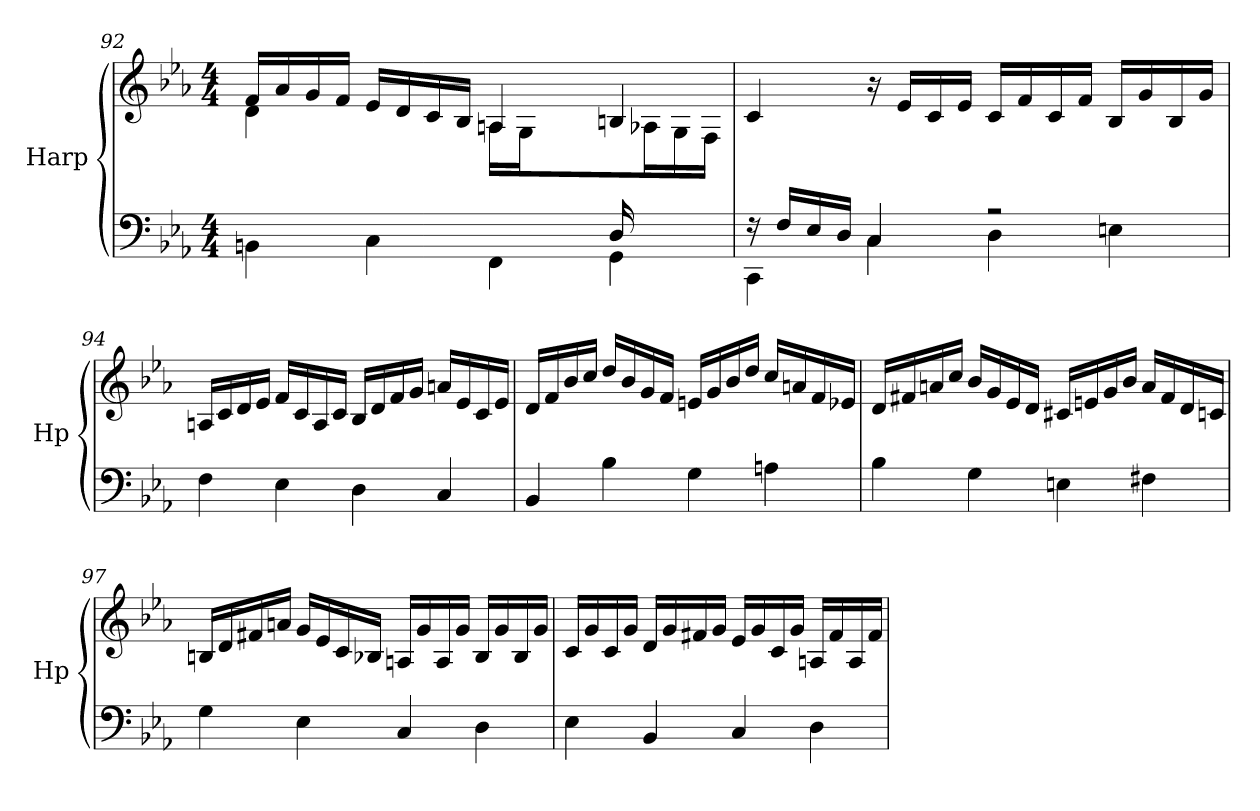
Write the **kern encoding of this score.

**kern	**kern
*part1	*part1
*staff2	*staff1
*I"Harp	*
*I'Hp	*
*clefF4	*clefG2
*k[b-e-a-]	*k[b-e-a-]
*M4/4	*M4/4
=92	=92
*^	*^
4ryy	4BBn\	16f/LL	4d\
.	.	16a-/	.
.	.	16g/	.
.	.	16f/JJ	.
4G/	4C\	16e-/LL	4ryy
.	.	16d/	.
.	.	16c/	.
.	.	16B-/JJ	.
8ryy	4FF\	4An/	16A\LL
.	.	.	16G\
16F/	.	.	8.ryy
16E-/JJ	.	.	.
16D/LL	4GG\	4Bn/	.
8.ryy	.	.	16A-X\
.	.	.	16G\
.	.	.	16F\JJ
*	*	*v	*v
!!LO:LB:g=z
=93	=93	=93
16rF	4CC\	4c/
16F/LL	.	.
16E-/	.	.
16D/JJ	.	.
4C/	4C\	16r
.	.	16e-/LL
.	.	16c/
.	.	16e-/JJ
2r	4D\	16c/LL
.	.	16f/
.	.	16c/
.	.	16f/JJ
.	4En\	16B-/LL
.	.	16g/
.	.	16B-/
.	.	16g/JJ
*v	*v	*
=94	=94
4F\	16An/LL
.	16c/
.	16d/
.	16e-/JJ
4E-\	16f/LL
.	16c/
.	16A/
.	16c/JJ
4D\	16B-/LL
.	16d/
.	16f/
.	16g/JJ
4C/	16an/LL
.	16e-/
.	16c/
.	16e-/JJ
!!LO:PB:g=z
=95	=95
4BB-/	16d/LL
.	16f/
.	16b-/
.	16cc/JJ
4B-\	16dd/LL
.	16b-/
.	16g/
.	16f/JJ
4G\	16en/LL
.	16g/
.	16b-/
.	16dd/JJ
4An\	16cc/LL
.	16an/
.	16f/
.	16e-X/JJ
=96	=96
4B-\	16d/LL
.	16f#X/
.	16an/
.	16cc/JJ
4G\	16b-/LL
.	16g/
.	16e-/
.	16d/JJ
4En\	16c#X/LL
.	16en/
.	16g/
.	16b-/JJ
4F#X\	16a/LL
.	16f#/
.	16d/
.	16cn/JJ
!!LO:LB:g=z
=97	=97
4G\	16Bn/LL
.	16d/
.	16f#X/
.	16an/JJ
4E-\	16g/LL
.	16e-/
.	16c/
.	16B-X/JJ
4C/	16An/LL
.	16g/
.	16A/
.	16g/JJ
4D\	16B-/LL
.	16g/
.	16B-/
.	16g/JJ
=98	=98
4E-\	16c/LL
.	16g/
.	16c/
.	16g/JJ
4BB-/	16d/LL
.	16g/
.	16f#X/
.	16g/JJ
4C/	16e-/LL
.	16g/
.	16c/
.	16g/JJ
4D\	16An/LL
.	16f#/
.	16A/
.	16f#/JJ
=	=
*-	*-
